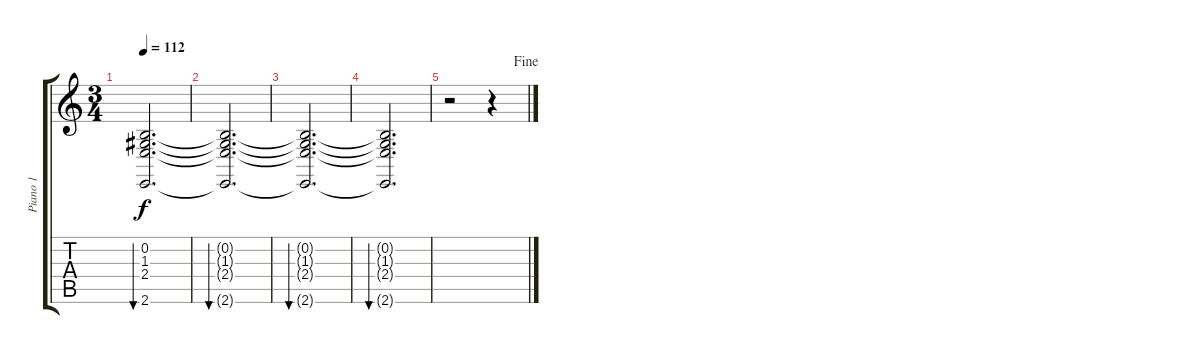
\track ("Piano 1" "Piano 1") {instrument acousticgrandpiano}
\staff {score tabs}
\tuning (E4 B3 G3 D3 A2 D2) {hide}
\ts (3 4)
\tempo 112
\clef g2
\ks c
(0.2{t} 1.3{t} 2.4{t} 2.6{t}).2{d bu 480 dy f} |
(0.2{t} 1.3{t} 2.4{t} 2.6{t}).2{d bu 480} |
(0.2{t} 1.3{t} 2.4{t} 2.6{t}).2{d bu 480} |
(0.2{t} 1.3{t} 2.4{t} 2.6{t}).2{d bu 480} |
\jump fine
r.2 r.4
